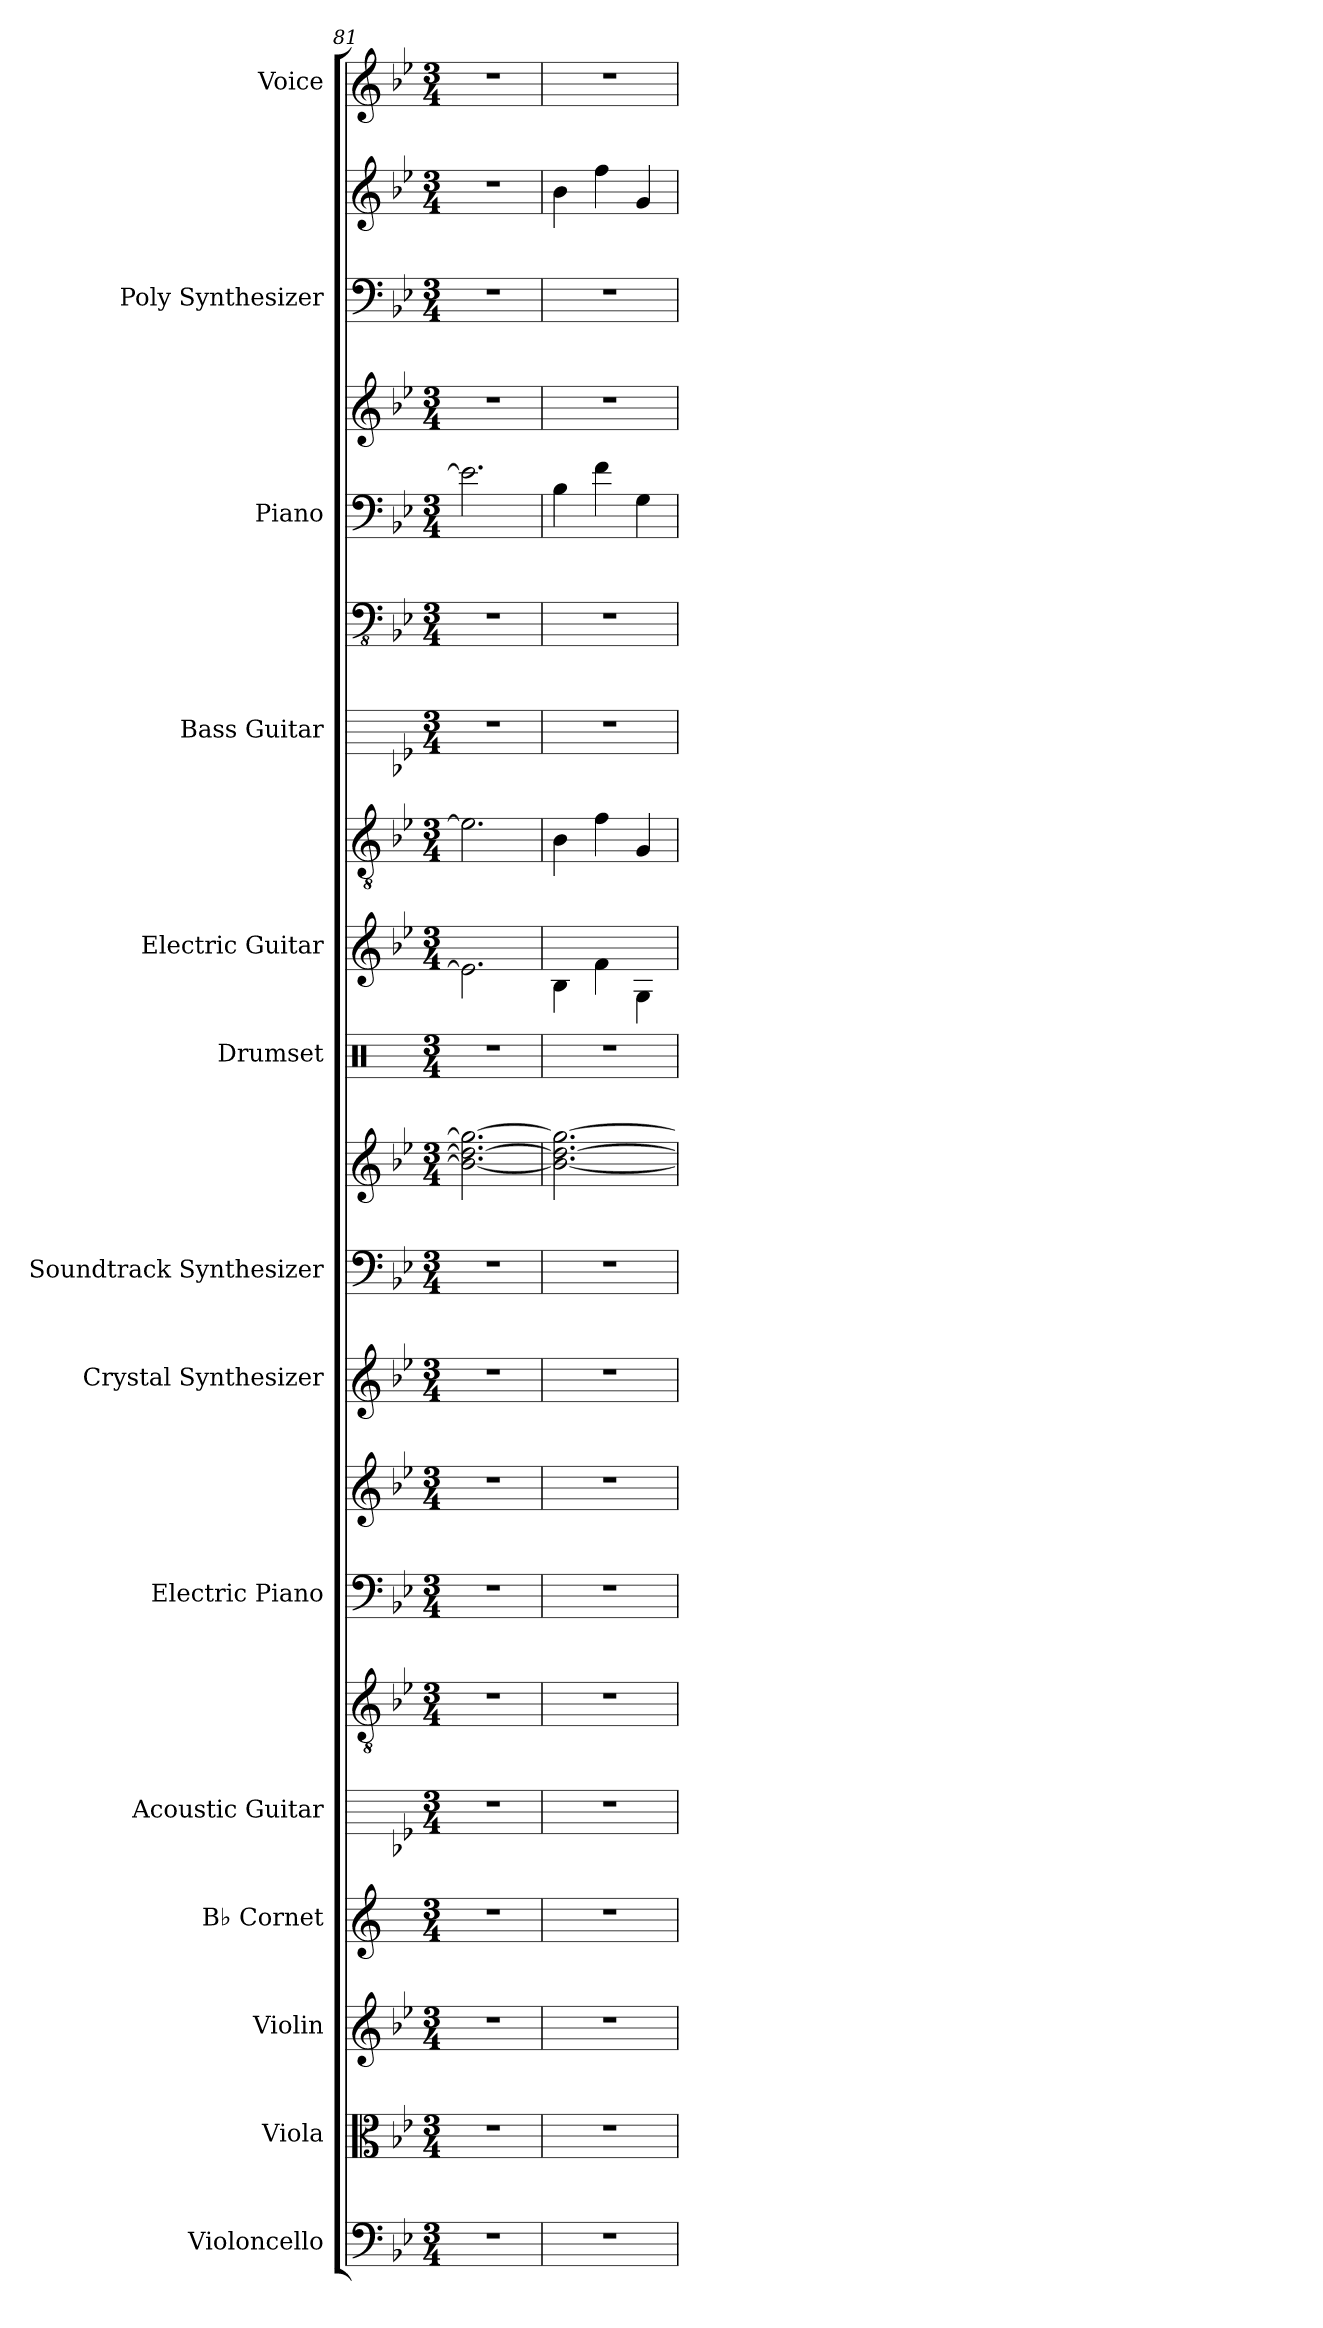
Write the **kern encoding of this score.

**kern	**kern	**kern	**kern	**kern	**kern	**kern	**kern	**kern	**kern	**kern	**kern	**kern	**kern	**kern	**kern	**kern	**kern	**kern	**kern	**kern
*part14	*part13	*part12	*part11	*part10	*part10	*part9	*part9	*part8	*part7	*part7	*part6	*part5	*part5	*part4	*part4	*part3	*part3	*part2	*part2	*part1
*staff21	*staff20	*staff19	*staff18	*staff17	*staff16	*staff15	*staff14	*staff13	*staff12	*staff11	*staff10	*staff9	*staff8	*staff7	*staff6	*staff5	*staff4	*staff3	*staff2	*staff1
*I"Violoncello	*I"Viola	*I"Violin	*I"B♭ Cornet	*I"Acoustic Guitar	*	*I"Electric Piano	*	*I"Crystal Synthesizer	*I"Soundtrack Synthesizer	*	*I"Drumset	*I"Electric Guitar	*	*I"Bass Guitar	*	*I"Piano	*	*I"Poly Synthesizer	*	*I"Voice
*I'Vc.	*I'Vla.	*I'Vln.	*I'B♭ Cnt.	*I'Guit.	*	*I'El. Pno.	*	*I'Synth.	*I'Synth.	*	*I'Drs.	*I'El. Guit.	*	*I'B. Guit.	*	*I'Pno.	*	*I'Synth.	*	*I'Vo.
*clefF4	*clefC3	*clefG2	*clefG2	*	*clefGv2	*clefF4	*clefG2	*clefG2	*clefF4	*clefG2	*clefX	*	*clefGv2	*	*clefFv4	*clefF4	*clefG2	*clefF4	*clefG2	*clefG2
*	*	*	*ITrd1c2	*	*	*	*	*	*	*	*	*	*	*	*	*	*	*	*	*
*k[b-e-]	*k[b-e-]	*k[b-e-]	*k[b-e-]	*k[b-e-]	*k[b-e-]	*k[b-e-]	*k[b-e-]	*k[b-e-]	*k[b-e-]	*k[b-e-]	*k[]	*k[b-e-]	*k[b-e-]	*k[b-e-]	*k[b-e-]	*k[b-e-]	*k[b-e-]	*k[b-e-]	*k[b-e-]	*k[b-e-]
*M3/4	*M3/4	*M3/4	*M3/4	*M3/4	*M3/4	*M3/4	*M3/4	*M3/4	*M3/4	*M3/4	*M3/4	*M3/4	*M3/4	*M3/4	*M3/4	*M3/4	*M3/4	*M3/4	*M3/4	*M3/4
=81	=81	=81	=81	=81	=81	=81	=81	=81	=81	=81	=81	=81	=81	=81	=81	=81	=81	=81	=81	=81
2.r	2.r	2.r	2.r	2.r	2.r	2.r	2.r	2.r	2.r	2.b-\_ 2.dd\_ 2.gg\_	2.r	2.e\]	2.e\]	2.r	2.r	2.e\]	2.r	2.r	2.r	2.r
=82	=82	=82	=82	=82	=82	=82	=82	=82	=82	=82	=82	=82	=82	=82	=82	=82	=82	=82	=82	=82
2.r	2.r	2.r	2.r	2.r	2.r	2.r	2.r	2.r	2.r	2.b-\_ 2.dd\_ 2.gg\_	2.r	4B-\	4B-\	2.r	2.r	4B-\	2.r	2.r	4b-\	2.r
.	.	.	.	.	.	.	.	.	.	.	.	4f\	4f\	.	.	4f\	.	.	4ff\	.
.	.	.	.	.	.	.	.	.	.	.	.	4G\	4G/	.	.	4G\	.	.	4g/	.
=	=	=	=	=	=	=	=	=	=	=	=	=	=	=	=	=	=	=	=	=
*-	*-	*-	*-	*-	*-	*-	*-	*-	*-	*-	*-	*-	*-	*-	*-	*-	*-	*-	*-	*-
